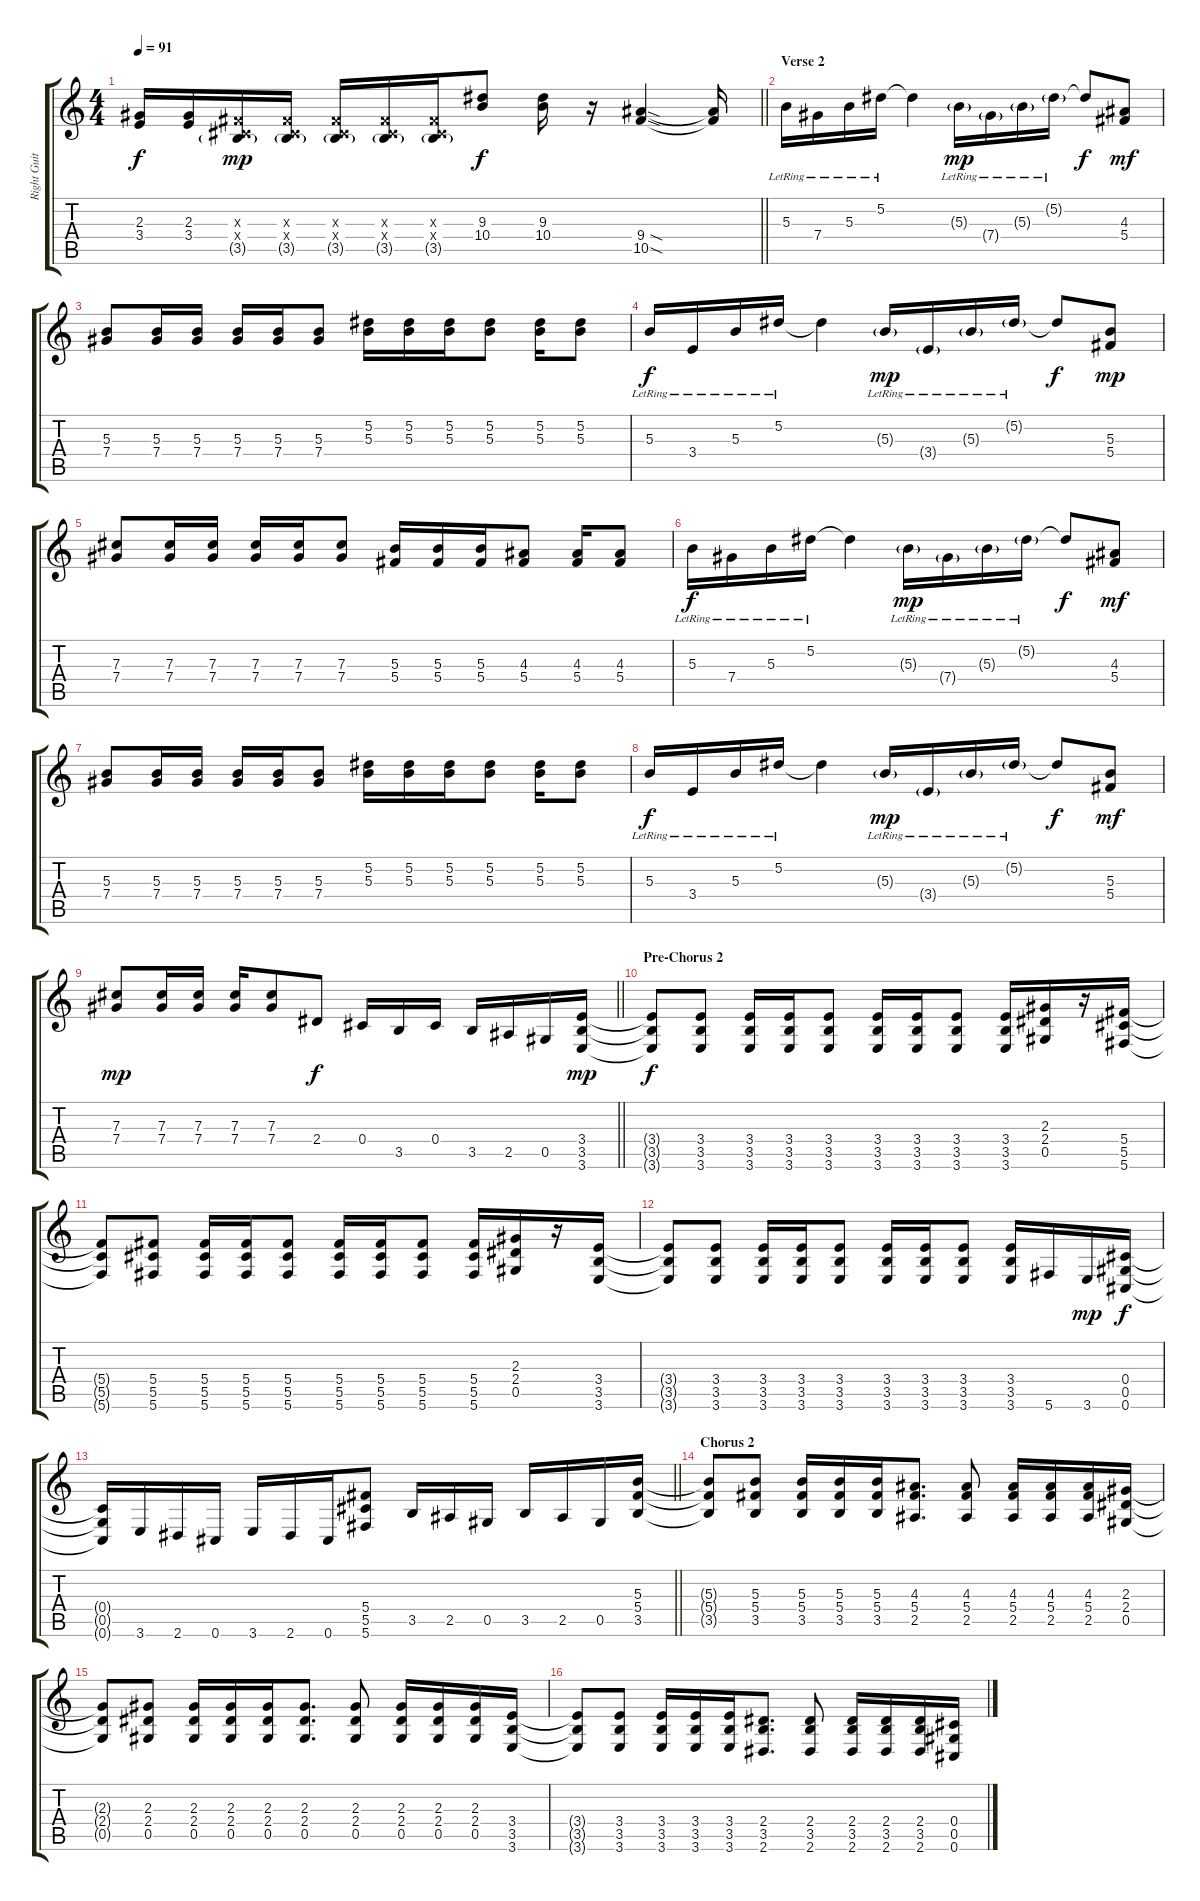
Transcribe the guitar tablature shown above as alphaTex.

\track ("Right Guitar" "Right Guit") {instrument overdrivenguitar}
\staff {score tabs}
\tuning (Eb4 Bb3 Gb3 Db3 Ab2 Db2) {hide}
\ts (4 4)
\tempo 91
\clef g2
\barLineRight lightlight
\ks c
(2.3{t} 3.4{t}).16{dy f} (2.3 3.4).16 (0.3{x} 0.4{x} 3.5{g}).16{dy mp} (0.3{x} 0.4{x} 3.5{g}).16 (0.3{x} 0.4{x} 3.5{g}).16 (0.3{x} 0.4{x} 3.5{g}).16 (0.3{x} 0.4{x} 3.5{g}).16 (9.3 10.4).8{dy f} (9.3 10.4).16 r.16 (9.4{sod} 10.5{sod}).4 (9.4{t} 10.5{t}).16 |
\section ("" "Verse 2")
5.3{lr}.16{instrument electricguitarclean} 7.4{lr}.16 5.3{lr}.16 5.2{lr}.16 5.2{t}.4 5.3{g lr}.16{dy mp} 7.4{g lr}.16 5.3{g lr}.16 5.2{g lr}.16 5.2{t}.8{dy f} (4.3 5.4).8{dy mf} |
(5.3 7.4).8 (5.3 7.4).16 (5.3 7.4).16 (5.3 7.4).16 (5.3 7.4).16 (5.3 7.4).8 (5.2 5.3).16 (5.2 5.3).16 (5.2 5.3).16 (5.2 5.3).8 (5.2 5.3).16 (5.2 5.3).8 |
5.3{lr}.16{dy f} 3.4{lr}.16 5.3{lr}.16 5.2{lr}.16 5.2{t}.4 5.3{g lr}.16{dy mp} 3.4{g lr}.16 5.3{g lr}.16 5.2{g lr}.16 5.2{t}.8{dy f} (5.3 5.4).8{dy mp} |
(7.3 7.4).8 (7.3 7.4).16 (7.3 7.4).16 (7.3 7.4).16 (7.3 7.4).16 (7.3 7.4).8 (5.3 5.4).16 (5.3 5.4).16 (5.3 5.4).16 (4.3 5.4).8 (4.3 5.4).16 (4.3 5.4).8 |
5.3{lr}.16{dy f} 7.4{lr}.16 5.3{lr}.16 5.2{lr}.16 5.2{t}.4 5.3{g lr}.16{dy mp} 7.4{g lr}.16 5.3{g lr}.16 5.2{g lr}.16 5.2{t}.8{dy f} (4.3 5.4).8{dy mf} |
(5.3 7.4).8 (5.3 7.4).16 (5.3 7.4).16 (5.3 7.4).16 (5.3 7.4).16 (5.3 7.4).8 (5.2 5.3).16 (5.2 5.3).16 (5.2 5.3).16 (5.2 5.3).8 (5.2 5.3).16 (5.2 5.3).8 |
5.3{lr}.16{dy f} 3.4{lr}.16 5.3{lr}.16 5.2{lr}.16 5.2{t}.4 5.3{g lr}.16{dy mp} 3.4{g lr}.16 5.3{g lr}.16 5.2{g lr}.16 5.2{t}.8{dy f} (5.3 5.4).8{dy mf} |
\barLineRight lightlight
(7.3 7.4).8{dy mp} (7.3 7.4).16 (7.3 7.4).16 (7.3 7.4).16 (7.3 7.4).8 2.4.8{dy f volume 10 instrument overdrivenguitar} 0.4.16 3.5.16 0.4.16 3.5.16 2.5.16 0.5.16 (3.4 3.5 3.6).16{dy mp} |
\section ("" "Pre-Chorus 2")
(3.4{t} 3.5{t} 3.6{t}).8{dy f} (3.4 3.5 3.6).8 (3.4 3.5 3.6).16 (3.4 3.5 3.6).16 (3.4 3.5 3.6).8 (3.4 3.5 3.6).16 (3.4 3.5 3.6).16 (3.4 3.5 3.6).8 (3.4 3.5 3.6).16 (2.3 2.4 0.5).16 r.16 (5.4 5.5 5.6).16 |
(5.4{t} 5.5{t} 5.6{t}).8 (5.4 5.5 5.6).8 (5.4 5.5 5.6).16 (5.4 5.5 5.6).16 (5.4 5.5 5.6).8 (5.4 5.5 5.6).16 (5.4 5.5 5.6).16 (5.4 5.5 5.6).8 (5.4 5.5 5.6).16 (2.3 2.4 0.5).16 r.16 (3.4 3.5 3.6).16 |
(3.4{t} 3.5{t} 3.6{t}).8 (3.4 3.5 3.6).8 (3.4 3.5 3.6).16 (3.4 3.5 3.6).16 (3.4 3.5 3.6).8 (3.4 3.5 3.6).16 (3.4 3.5 3.6).16 (3.4 3.5 3.6).8 (3.4 3.5 3.6).16 5.6.16 3.6.16{dy mp} (0.4 0.5 0.6).16{dy f} |
\barLineRight lightlight
(0.4{t} 0.5{t} 0.6{t}).16 3.6.16 2.6.16 0.6.16 3.6.16 2.6.16 0.6.16 (5.4 5.5 5.6).8 3.5.16 2.5.16 0.5.16 3.5.16 2.5.16 0.5.16 (5.3 5.4 3.5).16 |
\section ("" "Chorus 2")
(5.3{t} 5.4{t} 3.5{t}).8 (5.3 5.4 3.5).8 (5.3 5.4 3.5).16 (5.3 5.4 3.5).16 (5.3 5.4 3.5).16 (4.3 5.4 2.5).8{d} (4.3 5.4 2.5).8 (4.3 5.4 2.5).16 (4.3 5.4 2.5).16 (4.3 5.4 2.5).16 (2.3 2.4 0.5).16 |
(2.3{t} 2.4{t} 0.5{t}).8 (2.3 2.4 0.5).8 (2.3 2.4 0.5).16 (2.3 2.4 0.5).16 (2.3 2.4 0.5).16 (2.3 2.4 0.5).8{d} (2.3 2.4 0.5).8 (2.3 2.4 0.5).16 (2.3 2.4 0.5).16 (2.3 2.4 0.5).16 (3.4 3.5 3.6).16 |
(3.4{t} 3.5{t} 3.6{t}).8 (3.4 3.5 3.6).8 (3.4 3.5 3.6).16 (3.4 3.5 3.6).16 (3.4 3.5 3.6).16 (2.4 3.5 2.6).8{d} (2.4 3.5 2.6).8 (2.4 3.5 2.6).16 (2.4 3.5 2.6).16 (2.4 3.5 2.6).16 (0.4 0.5 0.6).16
